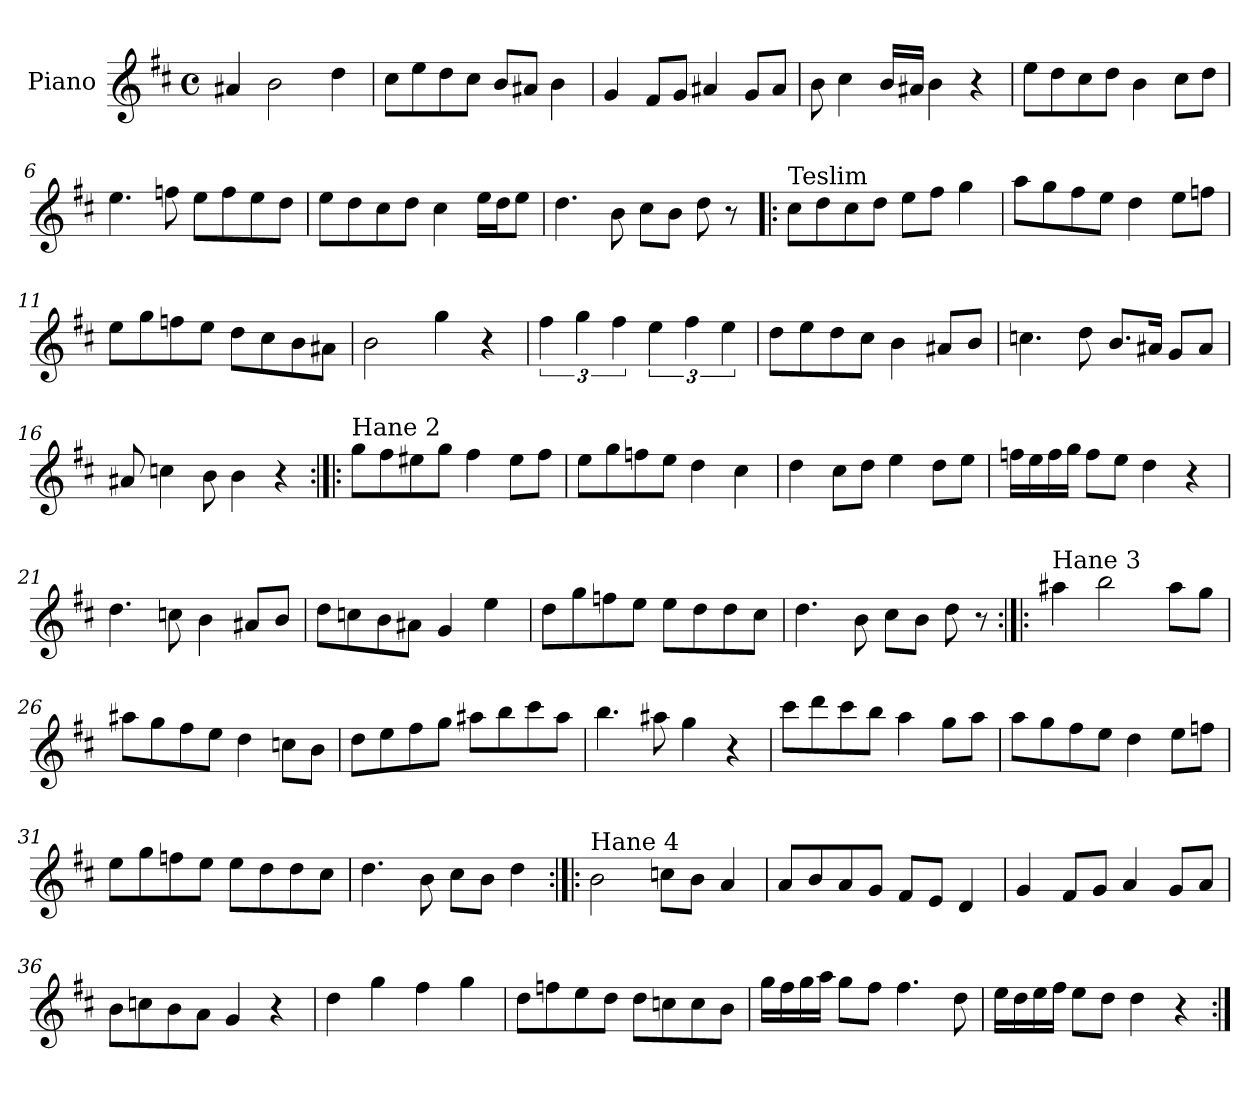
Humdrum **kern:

**kern
*part1
*staff1
*I"Piano
*I'Pno.
*clefG2
*k[f#c#]
*M4/4
*met(c)
=1
4a#X/
2b\
4dd\
=2
8cc#\L
8ee\
8dd\
8cc#\J
8b/L
8a#X/J
4b\
=3
4g/
8f#/L
8g/J
4a#X/
8g/L
8a#/J
=4
8b\
4cc#\
16b/LL
16a#X/JJ
4b\
4r
=5
8ee\L
8dd\
8cc#\
8dd\J
4b\
8cc#\L
8dd\J
!!LO:LB:g=z
=6
4.ee\
8ffn\
8ee\L
8ff\
8ee\
8dd\J
=7
8ee\L
8dd\
8cc#\
8dd\J
4cc#\
16ee\LL
16dd\J
8ee\J
=8
4.dd\
8b\
8cc#\L
8b\J
8dd\
8r
=9!|:
!LO:TX:a:t=Teslim
8cc#\L
8dd\
8cc#\
8dd\J
8ee\L
8ff#\J
4gg\
=10
8aa\L
8gg\
8ff#\
8ee\J
4dd\
8ee\L
8ffn\J
!!LO:LB:g=z
=11
8ee\L
8gg\
8ffn\
8ee\J
8dd\L
8cc#\
8b\
8a#X\J
=12
2b\
4gg\
4r
=13
6ff#\
6gg\
6ff#\
6ee\
6ff#\
6ee\
=14
8dd\L
8ee\
8dd\
8cc#\J
4b\
8a#X/L
8b/J
=15
4.ccn\
8dd\
8.b/L
16a#X/Jk
8g/L
8a#/J
!!LO:LB:g=z
=16
8a#X/
4ccn\
8b\
4b\
4r
=17:|!|:
!LO:TX:a:t=Hane 2
8gg\L
8ff#\
8ee#X\
8gg\J
4ff#\
8ee#\L
8ff#\J
=18
8ee\L
8gg\
8ffn\
8ee\J
4dd\
4cc#\
=19
4dd\
8cc#\L
8dd\J
4ee\
8dd\L
8ee\J
=20
16ffn\LL
16ee\
16ff\
16gg\JJ
8ff\L
8ee\J
4dd\
4r
!!LO:LB:g=z
=21
4.dd\
8ccn\
4b\
8a#X/L
8b/J
=22
8dd\L
8ccn\
8b\
8a#X\J
4g/
4ee\
=23
8dd\L
8gg\
8ffn\
8ee\J
8ee\L
8dd\
8dd\
8cc#\J
=24
4.dd\
8b\
8cc#\L
8b\J
8dd\
8r
=25:|!|:
!LO:TX:a:t=Hane 3
4aa#X\
2bb\
8aa#\L
8gg\J
!!LO:LB:g=z
=26
8aa#X\L
8gg\
8ff#\
8ee\J
4dd\
8ccn\L
8b\J
=27
8dd\L
8ee\
8ff#\
8gg\J
8aa#X\L
8bb\
8ccc#\
8aa#\J
=28
4.bb\
8aa#X\
4gg\
4r
=29
8ccc#\L
8ddd\
8ccc#\
8bb\J
4aa\
8gg\L
8aa\J
=30
8aa\L
8gg\
8ff#\
8ee\J
4dd\
8ee\L
8ffn\J
!!LO:LB:g=z
=31
8ee\L
8gg\
8ffn\
8ee\J
8ee\L
8dd\
8dd\
8cc#\J
=32
4.dd\
8b\
8cc#\L
8b\J
4dd\
=33:|!|:
!LO:TX:a:t=Hane 4
2b\
8ccn\L
8b\J
4a/
=34
8a/L
8b/
8a/
8g/J
8f#/L
8e/J
4d/
=35
4g/
8f#/L
8g/J
4a/
8g/L
8a/J
=36
8b\L
8ccn\
8b\
8a\J
4g/
4r
!!LO:LB:g=z
=37
4dd\
4gg\
4ff#\
4gg\
=38
8dd\L
8ffn\
8ee\
8dd\J
8dd\L
8ccn\
8cc\
8b\J
=39
16gg\LL
16ff#\
16gg\
16aa\JJ
8gg\L
8ff#\J
4.ff#\
8dd\
=40
16ee\LL
16dd\
16ee\
16ff#\JJ
8ee\L
8dd\J
4dd\
4r
=:|!
*-
